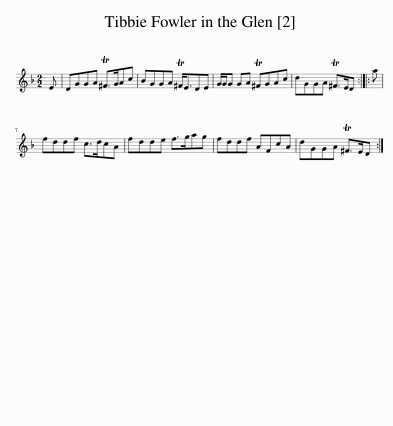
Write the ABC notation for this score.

X:1
L:1/8
M:2/2
I:linebreak $
K:F
V:1 treble
V:1
 E | DGGA T^F>GAc | BGGA T^F<EDE | G/G/G GA T^FGAc | dGGA T^F>ED :: %5
 a |$ fddf c>dcA | fdde f>gag | fddf AFcA | dGGA T^F>ED :| %10
